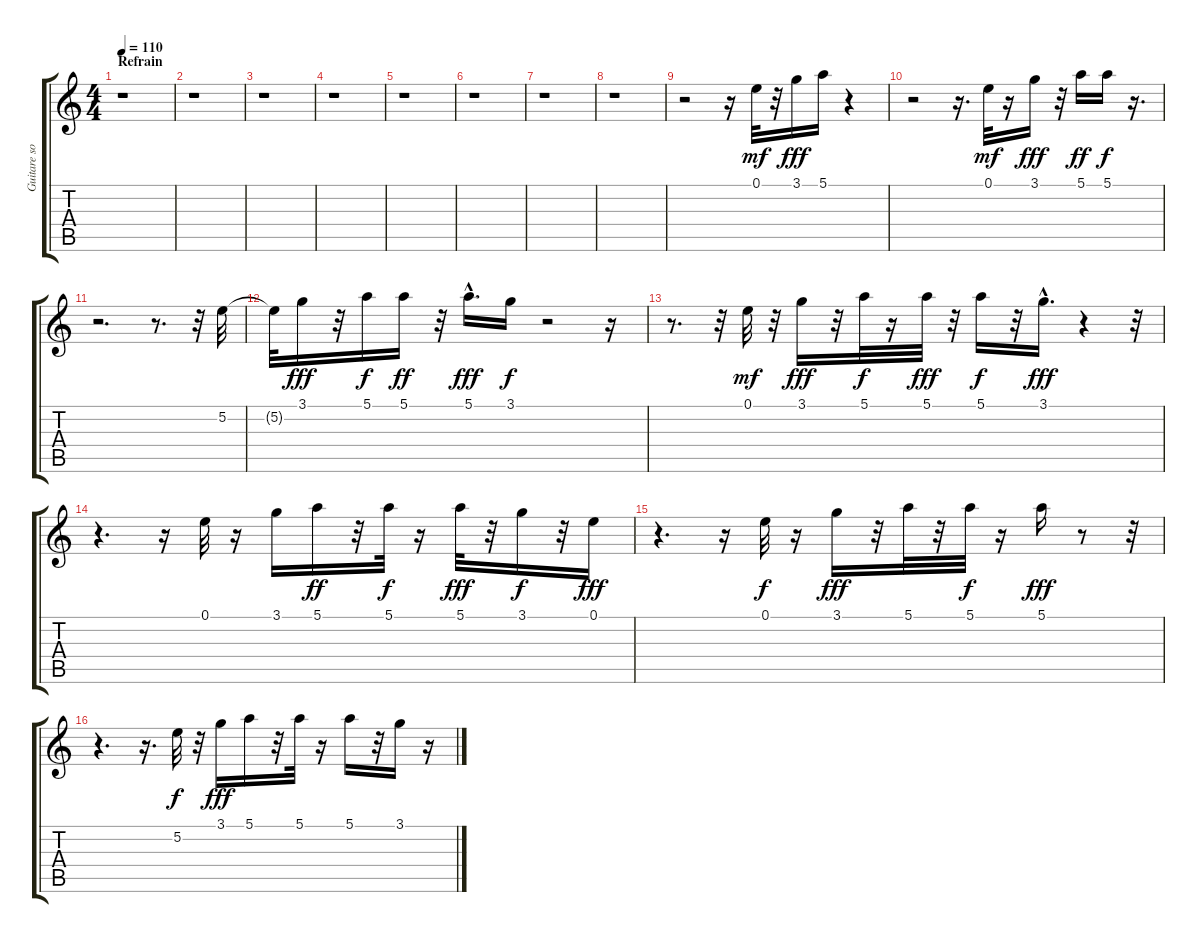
\track ("Guitare solo" "Guitare so") {instrument overdrivenguitar}
\staff {score tabs}
\tuning (E4 B3 G3 D3 A2 E2) {hide}
\ts (4 4)
\section ("" "Refrain")
\tempo 110
\clef g2
\ks c
r.1{dy f} |
r.1 |
r.1 |
r.1 |
r.1 |
r.1 |
r.1 |
r.1 |
r.2 r.16 0.1.32{dy mf} r.32 3.1.16{dy fff} 5.1.16 r.4 |
r.2 r.16{d} 0.1.32{dy mf} r.16 3.1.16{dy fff} r.32 5.1.16{dy ff} 5.1.16{dy f} r.16{d} |
r.2{d} r.8{d} r.32 5.2.32 |
5.2{t}.32 3.1.16{dy fff} r.32 5.1.16{dy f} 5.1.16{dy ff} r.32 5.1{hac}.16{d dy fff} 3.1.16{dy f} r.2 r.16 |
r.8{d} r.32 0.1.32{dy mf} r.32 3.1.16{dy fff} r.32 5.1.32{dy f} r.16 5.1.32{dy fff} r.32 5.1.16{dy f} r.32 3.1{hac}.16{d dy fff} r.4 r.32 |
r.4{d} r.16 0.1.32 r.16 3.1.16 5.1.16{dy ff} r.32 5.1.32{dy f} r.16 5.1.32{dy fff} r.32 3.1.16{dy f} r.32 0.1.16{dy fff} |
r.4{d} r.16 0.1.32{dy f} r.16 3.1.16{dy fff} r.32 5.1.32 r.32 5.1.32{dy f} r.16 5.1.16{dy fff} r.8 r.32 |
r.4{d} r.16{d} 5.2.32{dy f} r.32 3.1.16{dy fff} 5.1.16 r.32 5.1.32 r.16 5.1.16 r.32 3.1.16 r.16
